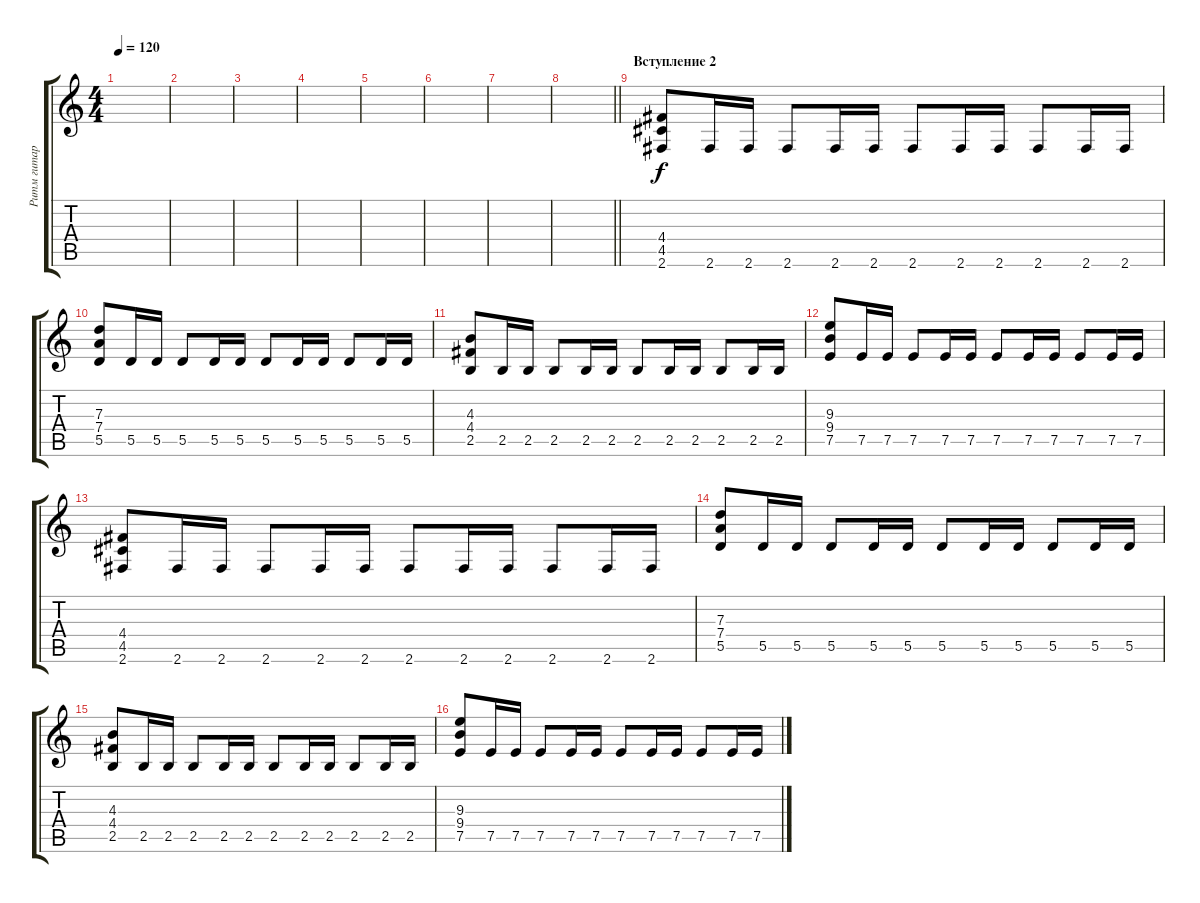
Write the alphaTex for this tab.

\track ("Ритм гитара" "Ритм гитар") {instrument distortionguitar}
\staff {score tabs}
\tuning (E4 B3 G3 D3 A2 E2) {hide}
\ts (4 4)
\tempo 120
\clef g2
\ks c
|
|
|
|
|
|
|
\barLineRight lightlight
|
\section ("" "Вступление 2")
(4.4 4.5 2.6).8 2.6.16 2.6.16 2.6.8 2.6.16 2.6.16 2.6.8 2.6.16 2.6.16 2.6.8 2.6.16 2.6.16 |
(7.3 7.4 5.5).8 5.5.16 5.5.16 5.5.8 5.5.16 5.5.16 5.5.8 5.5.16 5.5.16 5.5.8 5.5.16 5.5.16 |
(4.3 4.4 2.5).8 2.5.16 2.5.16 2.5.8 2.5.16 2.5.16 2.5.8 2.5.16 2.5.16 2.5.8 2.5.16 2.5.16 |
(9.3 9.4 7.5).8 7.5.16 7.5.16 7.5.8 7.5.16 7.5.16 7.5.8 7.5.16 7.5.16 7.5.8 7.5.16 7.5.16 |
(4.4 4.5 2.6).8 2.6.16 2.6.16 2.6.8 2.6.16 2.6.16 2.6.8 2.6.16 2.6.16 2.6.8 2.6.16 2.6.16 |
(7.3 7.4 5.5).8 5.5.16 5.5.16 5.5.8 5.5.16 5.5.16 5.5.8 5.5.16 5.5.16 5.5.8 5.5.16 5.5.16 |
(4.3 4.4 2.5).8 2.5.16 2.5.16 2.5.8 2.5.16 2.5.16 2.5.8 2.5.16 2.5.16 2.5.8 2.5.16 2.5.16 |
(9.3 9.4 7.5).8 7.5.16 7.5.16 7.5.8 7.5.16 7.5.16 7.5.8 7.5.16 7.5.16 7.5.8 7.5.16 7.5.16
